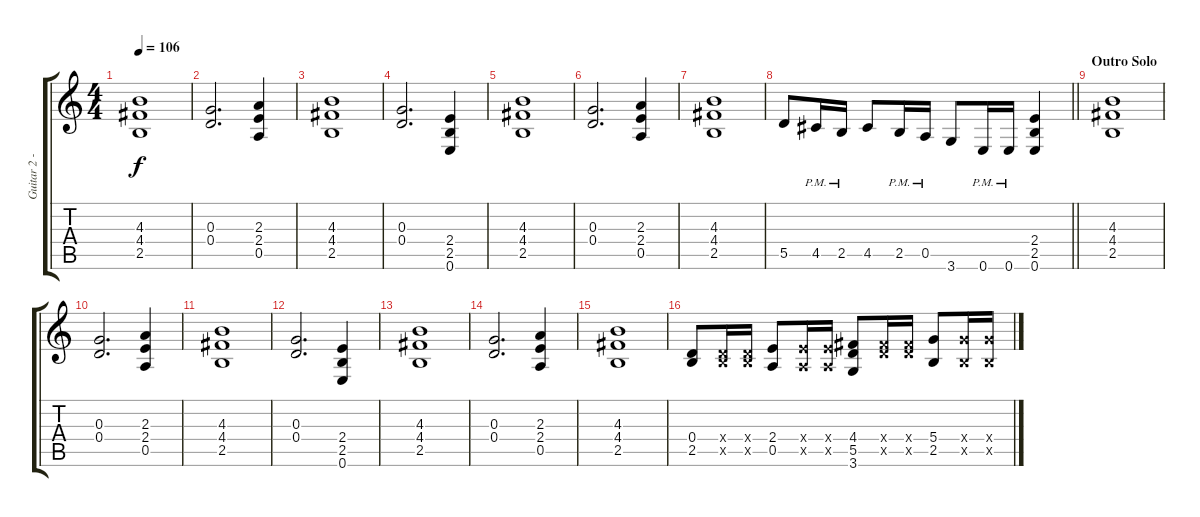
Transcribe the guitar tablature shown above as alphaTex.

\track ("Guitar 2 - Rythm Guitar" "Guitar 2 -") {instrument distortionguitar}
\staff {score tabs}
\tuning (E4 B3 G3 D3 A2 E2) {hide}
\ts (4 4)
\tempo 106
\clef g2
\ks c
(4.3 4.4 2.5).1{dy f} |
(0.3 0.4).2{d} (2.3 2.4 0.5).4 |
(4.3 4.4 2.5).1 |
(0.3 0.4).2{d} (2.4 2.5 0.6).4 |
(4.3 4.4 2.5).1 |
(0.3 0.4).2{d} (2.3 2.4 0.5).4 |
(4.3 4.4 2.5).1 |
\barLineRight lightlight
5.5.8 4.5{pm}.16 2.5{pm}.16 4.5.8 2.5{pm}.16 0.5{pm}.16 3.6.8 0.6{pm}.16 0.6{pm}.16 (2.4 2.5 0.6).4 |
\section ("" "Outro Solo")
(4.3 4.4 2.5).1 |
(0.3 0.4).2{d} (2.3 2.4 0.5).4 |
(4.3 4.4 2.5).1 |
(0.3 0.4).2{d} (2.4 2.5 0.6).4 |
(4.3 4.4 2.5).1 |
(0.3 0.4).2{d} (2.3 2.4 0.5).4 |
(4.3 4.4 2.5).1 |
(0.4 2.5).8 (0.4{x} 2.5{x}).16 (0.4{x} 2.5{x}).16 (2.4 0.5).8 (2.4{x} 0.5{x}).16 (2.4{x} 0.5{x}).16 (4.4 5.5 3.6).8 (4.4{x} 5.5{x}).16 (4.4{x} 5.5{x}).16 (5.4 2.5).8 (5.4{x} 2.5{x}).16 (5.4{x} 2.5{x}).16
